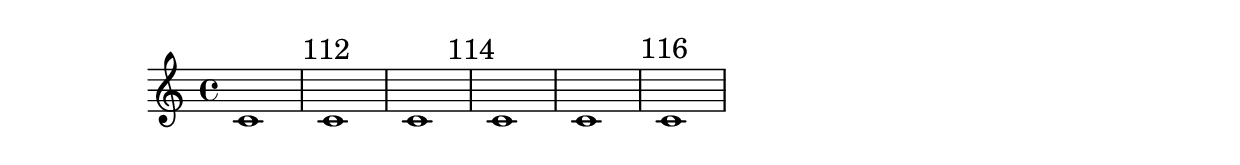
%% Do not edit this file; it is auto-generated from LSR http://lsr.dsi.unimi.it
%% This file is in the public domain.
\version "2.13.1"

\header {
  lsrtags = "rhythms"

  texidoc = "
Bar numbers by default are right-aligned to their parent object. This
is usually the left edge of a line or, if numbers are printed within a
line, the left hand side of a bar line.  The numbers may also be
positioned directly over the bar line or left-aligned to the bar line.

"
  doctitle = "Aligning bar numbers"
} % begin verbatim

\relative c' {
  \set Score.currentBarNumber = #111
  \override Score.BarNumber #'break-visibility = #'#(#t #t #t)
  % Increase the size of the bar number by 2
  \override Score.BarNumber #'font-size = #2
  % Print a bar number every second measure
  \set Score.barNumberVisibility = #(every-nth-bar-number-visible 2)
  c1 | c1
  % Center-align bar numbers
  \override Score.BarNumber #'self-alignment-X = #CENTER
  c1 | c1
  % Left-align bar numbers
  \override Score.BarNumber #'self-alignment-X = #LEFT
  c1 | c1
}
